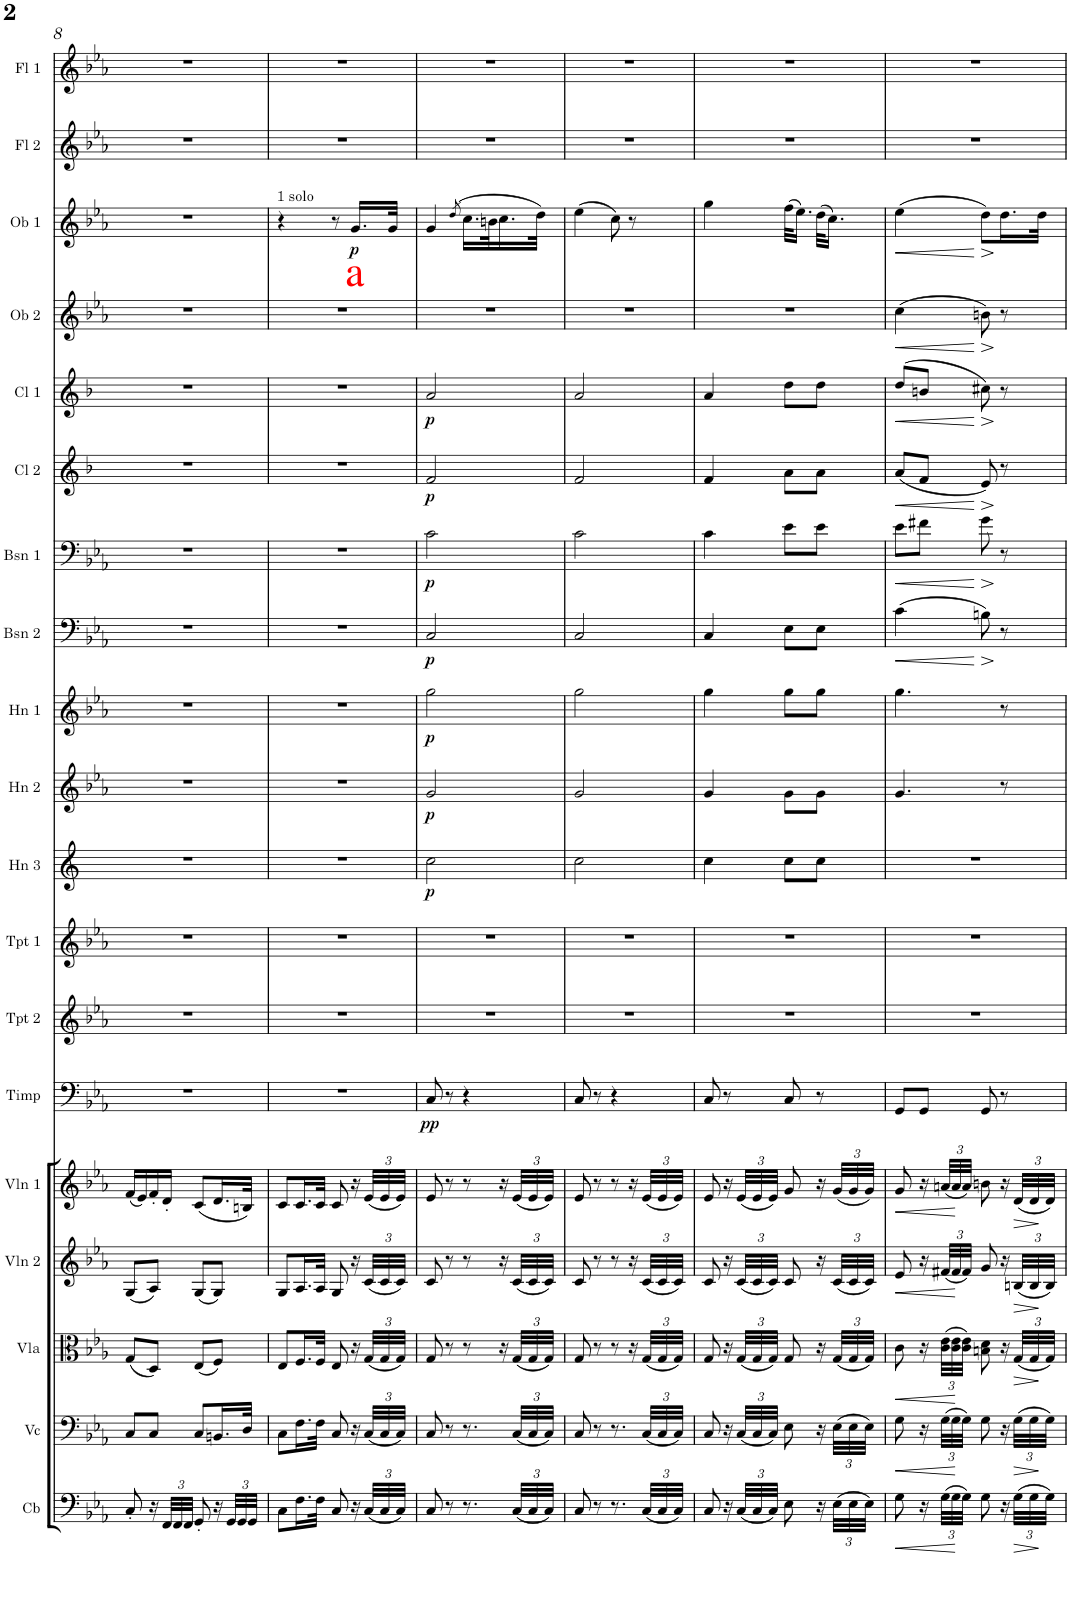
**kern	**dynam	**kern	**dynam	**kern	**dynam	**kern	**dynam	**kern	**dynam	**kern	**dynam	**kern	**kern	**kern	**dynam	**kern	**dynam	**kern	**dynam	**kern	**dynam	**kern	**dynam	**kern	**dynam	**kern	**dynam	**kern	**dynam	**kern	**text	**dynam	**kern	**kern
*part19	*part19	*part18	*part18	*part17	*part17	*part16	*part16	*part15	*part15	*part14	*part14	*part13	*part12	*part11	*part11	*part10	*part10	*part9	*part9	*part8	*part8	*part7	*part7	*part6	*part6	*part5	*part5	*part4	*part4	*part3	*part3	*part3	*part2	*part1
*staff19	*staff19	*staff18	*staff18	*staff17	*staff17	*staff16	*staff16	*staff15	*staff15	*staff14	*staff14	*staff13	*staff12	*staff11	*staff11	*staff10	*staff10	*staff9	*staff9	*staff8	*staff8	*staff7	*staff7	*staff6	*staff6	*staff5	*staff5	*staff4	*staff4	*staff3	*staff3	*staff3	*staff2	*staff1
*I"Contrabass	*	*I"Violoncello	*	*I"Viola	*	*I"Violin 2	*	*I"Violin 1	*	*I"Timpani	*	*I"C Trumpet 2	*I"C Trumpet 1	*I"Eb Horn 3	*	*I"C Horn 2	*	*I"C Horn 1	*	*I"Bassoon 2	*	*I"Bassoon 1	*	*I"Bb Clarinet 2	*	*I"Bb Clarinet 1	*	*I"Oboe 2	*	*I"Oboe 1	*	*	*I"Flute 2	*I"Flute 1
*I'Cb	*	*I'Vc	*	*I'Vla	*	*I'Vln 2	*	*I'Vln 1	*	*I'Timp	*	*I'Tpt 2	*I'Tpt 1	*I'Hn 3	*	*I'Hn 2	*	*I'Hn 1	*	*I'Bsn 2	*	*I'Bsn 1	*	*I'Cl 2	*	*I'Cl 1	*	*I'Ob 2	*	*I'Ob 1	*	*	*I'Fl 2	*I'Fl 1
!!LO:PB:g=z
*clefF4	*	*clefF4	*	*clefC3	*	*clefG2	*	*clefG2	*	*clefF4	*	*clefG2	*clefG2	*clefG2	*	*clefG2	*	*clefG2	*	*clefF4	*	*clefF4	*	*clefG2	*	*clefG2	*	*clefG2	*	*clefG2	*	*	*clefG2	*clefG2
*Trd7c12	*	*	*	*	*	*	*	*	*	*	*	*Trd1c2	*Trd1c2	*Trd4c7	*	*Trd7c12	*	*Trd7c12	*	*	*	*	*	*Trd1c2	*	*Trd1c2	*	*	*	*	*	*	*	*
*k[b-e-a-]	*	*k[b-e-a-]	*	*k[b-e-a-]	*	*k[b-e-a-]	*	*k[b-e-a-]	*	*k[b-e-a-]	*	*k[b-e-a-]	*k[b-e-a-]	*k[]	*	*k[b-e-a-]	*	*k[b-e-a-]	*	*k[b-e-a-]	*	*k[b-e-a-]	*	*k[b-]	*	*k[b-]	*	*k[b-e-a-]	*	*k[b-e-a-]	*	*	*k[b-e-a-]	*k[b-e-a-]
*M2/4	*	*M2/4	*	*M2/4	*	*M2/4	*	*M2/4	*	*M2/4	*	*M2/4	*M2/4	*M2/4	*	*M2/4	*	*M2/4	*	*M2/4	*	*M2/4	*	*M2/4	*	*M2/4	*	*M2/4	*	*M2/4	*	*	*M2/4	*M2/4
=8	=8	=8	=8	=8	=8	=8	=8	=8	=8	=8	=8	=8	=8	=8	=8	=8	=8	=8	=8	=8	=8	=8	=8	=8	=8	=8	=8	=8	=8	=8	=8	=8	=8	=8
8C'/	.	8C/L	.	(8G/L	.	(8G/L	.	(16f/LL	.	2r	.	2r	2r	2r	.	2r	.	2r	.	2r	.	2r	.	2r	.	2r	.	2r	.	2r	.	.	2r	2r
.	.	.	.	.	.	.	.	16e-/)	.	.	.	.	.	.	.	.	.	.	.	.	.	.	.	.	.	.	.	.	.	.	.	.	.	.
16r	.	8C/J	.	8D/J)	.	8A-/J)	.	16f'/	.	.	.	.	.	.	.	.	.	.	.	.	.	.	.	.	.	.	.	.	.	.	.	.	.	.
*Xbrackettup	*	*	*	*	*	*	*	*	*	*	*	*	*	*	*	*	*	*	*	*	*	*	*	*	*	*	*	*	*	*	*	*	*	*
48FF/LLL	.	.	.	.	.	.	.	16d'/JJ	.	.	.	.	.	.	.	.	.	.	.	.	.	.	.	.	.	.	.	.	.	.	.	.	.	.
48FF/	.	.	.	.	.	.	.	.	.	.	.	.	.	.	.	.	.	.	.	.	.	.	.	.	.	.	.	.	.	.	.	.	.	.
48FF/JJJ	.	.	.	.	.	.	.	.	.	.	.	.	.	.	.	.	.	.	.	.	.	.	.	.	.	.	.	.	.	.	.	.	.	.
8GG'/	.	8C/L	.	(8E-/L	.	(8G/L	.	(8c/L	.	.	.	.	.	.	.	.	.	.	.	.	.	.	.	.	.	.	.	.	.	.	.	.	.	.
16r	.	16.BBn/L	.	8F/J)	.	8G/J)	.	16.d/L	.	.	.	.	.	.	.	.	.	.	.	.	.	.	.	.	.	.	.	.	.	.	.	.	.	.
48GG/LLL	.	.	.	.	.	.	.	.	.	.	.	.	.	.	.	.	.	.	.	.	.	.	.	.	.	.	.	.	.	.	.	.	.	.
48GG/	.	.	.	.	.	.	.	.	.	.	.	.	.	.	.	.	.	.	.	.	.	.	.	.	.	.	.	.	.	.	.	.	.	.
.	.	32D/JJk	.	.	.	.	.	32Bn/JJk)	.	.	.	.	.	.	.	.	.	.	.	.	.	.	.	.	.	.	.	.	.	.	.	.	.	.
48GG/JJJ	.	.	.	.	.	.	.	.	.	.	.	.	.	.	.	.	.	.	.	.	.	.	.	.	.	.	.	.	.	.	.	.	.	.
=9	=9	=9	=9	=9	=9	=9	=9	=9	=9	=9	=9	=9	=9	=9	=9	=9	=9	=9	=9	=9	=9	=9	=9	=9	=9	=9	=9	=9	=9	=9	=9	=9	=9	=9
!	!	!	!	!	!	!	!	!	!	!	!	!	!	!	!	!	!	!	!	!	!	!	!	!	!	!	!	!	!	!LO:TX:a:t=1 solo	!	!	!	!
8C\L	.	8C\L	.	8E-/L	.	8G/L	.	8c/L	.	2r	.	2r	2r	2r	.	2r	.	2r	.	2r	.	2r	.	2r	.	2r	.	2r	.	4r	.	.	2r	2r
16.F\L	.	16.F\L	.	16.F/L	.	16.A-/L	.	16.c/L	.	.	.	.	.	.	.	.	.	.	.	.	.	.	.	.	.	.	.	.	.	.	.	.	.	.
32F\JJk	.	32F\JJk	.	32F/JJk	.	32A-/JJk	.	32c/JJk	.	.	.	.	.	.	.	.	.	.	.	.	.	.	.	.	.	.	.	.	.	.	.	.	.	.
8C/	.	8C/	.	8E-/	.	8G/	.	8c/	.	.	.	.	.	.	.	.	.	.	.	.	.	.	.	.	.	.	.	.	.	8r	.	.	.	.
!	!	!	!	!	!	!	!	!	!	!	!	!	!	!	!	!	!	!	!	!	!	!	!	!	!	!	!	!	!	!	!LO:LY:b:color=#FF0000	!LO:DY:b	!	!
16r	.	16r	.	16r	.	16r	.	16r	.	.	.	.	.	.	.	.	.	.	.	.	.	.	.	.	.	.	.	.	.	16.g/LL	a	p	.	.
*	*	*Xbrackettup	*	*Xbrackettup	*	*Xbrackettup	*	*Xbrackettup	*	*	*	*	*	*	*	*	*	*	*	*	*	*	*	*	*	*	*	*	*	*	*	*	*	*
(48C/LLL	.	(48C/LLL	.	(48G/LLL	.	(48c/LLL	.	(48e-/LLL	.	.	.	.	.	.	.	.	.	.	.	.	.	.	.	.	.	.	.	.	.	.	.	.	.	.
48C/	.	48C/	.	48G/	.	48c/	.	48e-/	.	.	.	.	.	.	.	.	.	.	.	.	.	.	.	.	.	.	.	.	.	.	.	.	.	.
.	.	.	.	.	.	.	.	.	.	.	.	.	.	.	.	.	.	.	.	.	.	.	.	.	.	.	.	.	.	32g/JJk	.	.	.	.
48C/JJJ)	.	48C/JJJ)	.	48G/JJJ)	.	48c/JJJ)	.	48e-/JJJ)	.	.	.	.	.	.	.	.	.	.	.	.	.	.	.	.	.	.	.	.	.	.	.	.	.	.
=10	=10	=10	=10	=10	=10	=10	=10	=10	=10	=10	=10	=10	=10	=10	=10	=10	=10	=10	=10	=10	=10	=10	=10	=10	=10	=10	=10	=10	=10	=10	=10	=10	=10	=10
!	!	!	!	!	!	!	!	!	!	!	!LO:DY:b	!	!	!	!LO:DY:b	!	!LO:DY:b	!	!LO:DY:b	!	!LO:DY:b	!	!LO:DY:b	!	!LO:DY:b	!	!LO:DY:b	!	!	!	!	!	!	!
8C/	.	8C/	.	8G/	.	8c/	.	8e-/	.	8C/	pp	2r	2r	2cc\	p	2g/	p	2gg\	p	2C/	p	2c\	p	2f/	p	2a/	p	2r	.	4g/	.	.	2r	2r
8r	.	8r	.	8r	.	8r	.	8r	.	8r	.	.	.	.	.	.	.	.	.	.	.	.	.	.	.	.	.	.	.	.	.	.	.	.
.	.	.	.	.	.	.	.	.	.	.	.	.	.	.	.	.	.	.	.	.	.	.	.	.	.	.	.	.	.	(>8qdd/	.	.	.	.
8.r	.	8.r	.	8r	.	8r	.	8r	.	4r	.	.	.	.	.	.	.	.	.	.	.	.	.	.	.	.	.	.	.	16.cc\LL	.	.	.	.
.	.	.	.	.	.	.	.	.	.	.	.	.	.	.	.	.	.	.	.	.	.	.	.	.	.	.	.	.	.	32bn\K	.	.	.	.
.	.	.	.	16r	.	16r	.	16r	.	.	.	.	.	.	.	.	.	.	.	.	.	.	.	.	.	.	.	.	.	16.cc\	.	.	.	.
(48C/LLL	.	(48C/LLL	.	(48G/LLL	.	(48c/LLL	.	(48e-/LLL	.	.	.	.	.	.	.	.	.	.	.	.	.	.	.	.	.	.	.	.	.	.	.	.	.	.
48C/	.	48C/	.	48G/	.	48c/	.	48e-/	.	.	.	.	.	.	.	.	.	.	.	.	.	.	.	.	.	.	.	.	.	.	.	.	.	.
.	.	.	.	.	.	.	.	.	.	.	.	.	.	.	.	.	.	.	.	.	.	.	.	.	.	.	.	.	.	32dd\JJk)	.	.	.	.
48C/JJJ)	.	48C/JJJ)	.	48G/JJJ)	.	48c/JJJ)	.	48e-/JJJ)	.	.	.	.	.	.	.	.	.	.	.	.	.	.	.	.	.	.	.	.	.	.	.	.	.	.
=11	=11	=11	=11	=11	=11	=11	=11	=11	=11	=11	=11	=11	=11	=11	=11	=11	=11	=11	=11	=11	=11	=11	=11	=11	=11	=11	=11	=11	=11	=11	=11	=11	=11	=11
8C/	.	8C/	.	8G/	.	8c/	.	8e-/	.	8C/	.	2r	2r	2cc\	.	2g/	.	2gg\	.	2C/	.	2c\	.	2f/	.	2a/	.	2r	.	(4ee-\	.	.	2r	2r
8r	.	8r	.	8r	.	8r	.	8r	.	8r	.	.	.	.	.	.	.	.	.	.	.	.	.	.	.	.	.	.	.	.	.	.	.	.
8.r	.	8.r	.	8r	.	8r	.	8r	.	4r	.	.	.	.	.	.	.	.	.	.	.	.	.	.	.	.	.	.	.	8cc\)	.	.	.	.
.	.	.	.	16r	.	16r	.	16r	.	.	.	.	.	.	.	.	.	.	.	.	.	.	.	.	.	.	.	.	.	8r	.	.	.	.
(48C/LLL	.	(48C/LLL	.	(48G/LLL	.	(48c/LLL	.	(48e-/LLL	.	.	.	.	.	.	.	.	.	.	.	.	.	.	.	.	.	.	.	.	.	.	.	.	.	.
48C/	.	48C/	.	48G/	.	48c/	.	48e-/	.	.	.	.	.	.	.	.	.	.	.	.	.	.	.	.	.	.	.	.	.	.	.	.	.	.
48C/JJJ)	.	48C/JJJ)	.	48G/JJJ)	.	48c/JJJ)	.	48e-/JJJ)	.	.	.	.	.	.	.	.	.	.	.	.	.	.	.	.	.	.	.	.	.	.	.	.	.	.
=12	=12	=12	=12	=12	=12	=12	=12	=12	=12	=12	=12	=12	=12	=12	=12	=12	=12	=12	=12	=12	=12	=12	=12	=12	=12	=12	=12	=12	=12	=12	=12	=12	=12	=12
8C/	.	8C/	.	8G/	.	8c/	.	8e-/	.	8C/	.	2r	2r	4cc\	.	4g/	.	4gg\	.	4C/	.	4c\	.	4f/	.	4a/	.	2r	.	4gg\	.	.	2r	2r
16r	.	16r	.	16r	.	16r	.	16r	.	8r	.	.	.	.	.	.	.	.	.	.	.	.	.	.	.	.	.	.	.	.	.	.	.	.
(48C/LLL	.	(48C/LLL	.	(48G/LLL	.	(48c/LLL	.	(48e-/LLL	.	.	.	.	.	.	.	.	.	.	.	.	.	.	.	.	.	.	.	.	.	.	.	.	.	.
48C/	.	48C/	.	48G/	.	48c/	.	48e-/	.	.	.	.	.	.	.	.	.	.	.	.	.	.	.	.	.	.	.	.	.	.	.	.	.	.
48C/JJJ)	.	48C/JJJ)	.	48G/JJJ)	.	48c/JJJ)	.	48e-/JJJ)	.	.	.	.	.	.	.	.	.	.	.	.	.	.	.	.	.	.	.	.	.	.	.	.	.	.
8E-\	.	8E-\	.	8G/	.	8c/	.	8g/	.	8C/	.	.	.	8cc\L	.	8g\L	.	8gg\L	.	8E-\L	.	8e-\L	.	8a\L	.	8dd\L	.	.	.	(32ff\KLL	.	.	.	.
.	.	.	.	.	.	.	.	.	.	.	.	.	.	.	.	.	.	.	.	.	.	.	.	.	.	.	.	.	.	16.ee-\JJ)	.	.	.	.
16r	.	16r	.	16r	.	16r	.	16r	.	8r	.	.	.	8cc\J	.	8g\J	.	8gg\J	.	8E-\J	.	8e-\J	.	8a\J	.	8dd\J	.	.	.	(32dd\KLL	.	.	.	.
.	.	.	.	.	.	.	.	.	.	.	.	.	.	.	.	.	.	.	.	.	.	.	.	.	.	.	.	.	.	16.cc\JJ)	.	.	.	.
(48E-\LLL	.	(48E-\LLL	.	(48G/LLL	.	(48c/LLL	.	(48g/LLL	.	.	.	.	.	.	.	.	.	.	.	.	.	.	.	.	.	.	.	.	.	.	.	.	.	.
48E-\	.	48E-\	.	48G/	.	48c/	.	48g/	.	.	.	.	.	.	.	.	.	.	.	.	.	.	.	.	.	.	.	.	.	.	.	.	.	.
48E-\JJJ)	.	48E-\JJJ)	.	48G/JJJ)	.	48c/JJJ)	.	48g/JJJ)	.	.	.	.	.	.	.	.	.	.	.	.	.	.	.	.	.	.	.	.	.	.	.	.	.	.
=13	=13	=13	=13	=13	=13	=13	=13	=13	=13	=13	=13	=13	=13	=13	=13	=13	=13	=13	=13	=13	=13	=13	=13	=13	=13	=13	=13	=13	=13	=13	=13	=13	=13	=13
!	!LO:HP:b	!	!LO:HP:b	!	!LO:HP:b	!	!LO:HP:b	!	!LO:HP:b	!	!	!	!	!	!	!	!	!	!	!	!LO:HP:b	!	!LO:HP:b	!	!LO:HP:b	!	!LO:HP:b	!	!LO:HP:b	!	!	!LO:HP:b	!	!
8G\	<	8G\	<	8c\	<	8e-/	<	8g/	<	8GG/L	.	2r	2r	2r	.	4.g/	.	4.gg\	.	(4c\	<	8e-\L	<	(8a/L	<	(8dd/L	<	(4cc\	<	(4ee-\	.	<	2r	2r
16r	.	16r	.	16r	.	16r	.	16r	.	8GG/J	.	.	.	.	.	.	.	.	.	.	.	8f#X\J	.	8f/J	.	8bn/J	.	.	.	.	.	.	.	.
(48G\LLL	.	(48G\LLL	.	(48c\ 48e-\LLL	.	(48f#X/LLL	.	(48an/LLL	.	.	.	.	.	.	.	.	.	.	.	.	.	.	.	.	.	.	.	.	.	.	.	.	.	.
48G\	.	48G\	.	48c\ 48e-\	.	48f#/	.	48a/	.	.	.	.	.	.	.	.	.	.	.	.	.	.	.	.	.	.	.	.	.	.	.	.	.	.
48G\JJJ)	[	48G\JJJ)	[	48c\ 48e-\JJJ)	[	48f#/JJJ)	[	48a/JJJ)	[	.	.	.	.	.	.	.	.	.	.	.	.	.	.	.	.	.	.	.	.	.	.	.	.	.
!	!	!	!	!	!	!	!	!	!	!	!	!	!	!	!	!	!	!	!	!	!LO:HP:n=1:b	!	!LO:HP:n=1:b	!	!LO:HP:n=1:b	!	!LO:HP:n=1:b	!	!LO:HP:n=1:b	!	!	!LO:HP:n=1:b	!	!
8G\	.	8G\	.	8Bn\ 8d\	.	8g/	.	8bn\	.	8GG/	.	.	.	.	.	.	.	.	.	8Bn\)	[ >	8g\	[ >	8e/)	[ >	8cc#X\)	[ >	8bn\)	[ >	8dd\L)	.	[ >	.	.
16r	.	16r	.	16r	.	16r	.	16r	.	8r	.	.	.	.	.	8r	.	8r	.	8r	]	8r	]	8r	]	8r	]	8r	]	16.dd\L	.	]	.	.
!	!LO:HP:b	!	!LO:HP:b	!	!LO:HP:b	!	!LO:HP:b	!	!LO:HP:b	!	!	!	!	!	!	!	!	!	!	!	!	!	!	!	!	!	!	!	!	!	!	!	!	!
(48G\LLL	>	(48G\LLL	>	(48G/LLL	>	(48Bn/LLL	>	(48d/LLL	>	.	.	.	.	.	.	.	.	.	.	.	.	.	.	.	.	.	.	.	.	.	.	.	.	.
48G\	.	48G\	.	48G/	.	48B/	.	48d/	.	.	.	.	.	.	.	.	.	.	.	.	.	.	.	.	.	.	.	.	.	.	.	.	.	.
.	.	.	.	.	.	.	.	.	.	.	.	.	.	.	.	.	.	.	.	.	.	.	.	.	.	.	.	.	.	32dd\JJk	.	.	.	.
48G\JJJ)	]	48G\JJJ)	]	48G/JJJ)	]	48B/JJJ)	]	48d/JJJ)	]	.	.	.	.	.	.	.	.	.	.	.	.	.	.	.	.	.	.	.	.	.	.	.	.	.
=	=	=	=	=	=	=	=	=	=	=	=	=	=	=	=	=	=	=	=	=	=	=	=	=	=	=	=	=	=	=	=	=	=	=
*-	*-	*-	*-	*-	*-	*-	*-	*-	*-	*-	*-	*-	*-	*-	*-	*-	*-	*-	*-	*-	*-	*-	*-	*-	*-	*-	*-	*-	*-	*-	*-	*-	*-	*-
